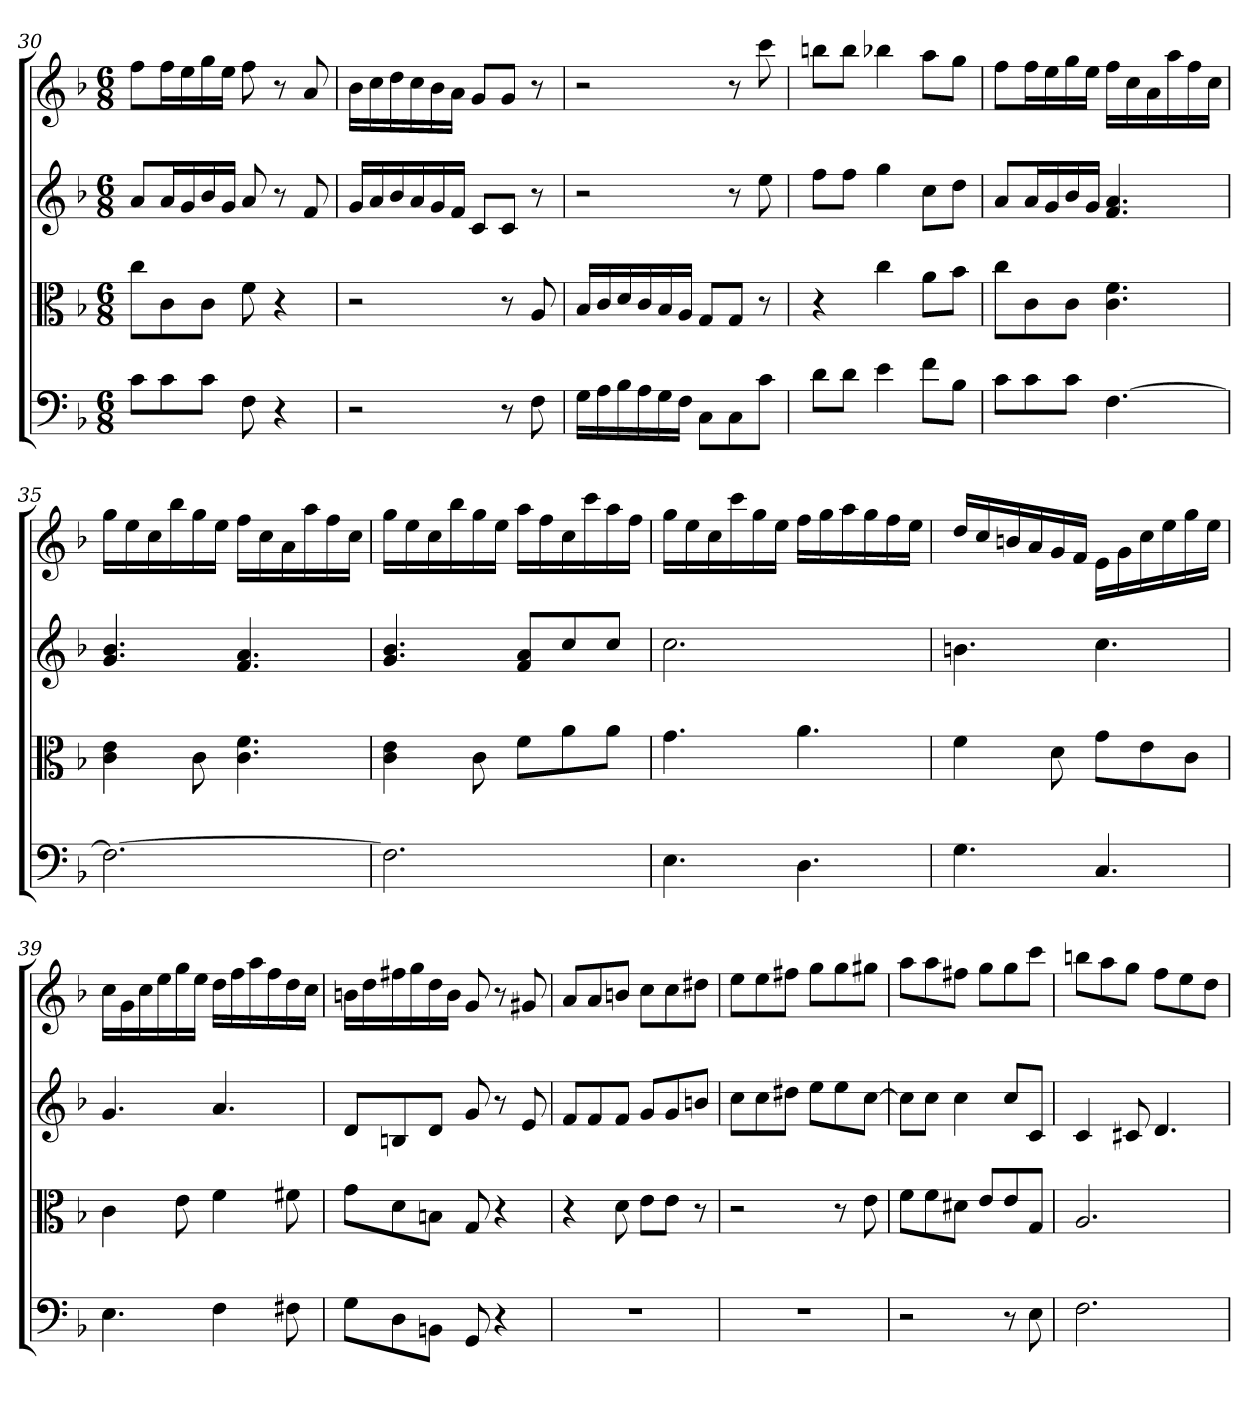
**kern	**kern	**kern	**kern
*part4	*part3	*part2	*part1
*staff4	*staff3	*staff2	*staff1
*clefF4	*clefC3	*	*
*k[b-]	*k[b-]	*k[b-]	*k[b-]
*F:	*F:	*F:	*F:
*M6/8	*M6/8	*M6/8	*M6/8
=30	=30	=30	=30
8c\L	8cc\L	8aL	8ffL
8c\	8c\	16aL	16ffL
.	.	16g	16ee
8c\J	8c\J	16b-	16gg
.	.	16gJJ	16eeJJ
8F	8f	8a	8ff
4r	4r	8r	8r
.	.	8f	8a
=31	=31	=31	=31
2r	2r	16gLL	16b-LL
.	.	16a	16cc
.	.	16b-	16dd
.	.	16a	16cc
.	.	16g	16b-
.	.	16fJJ	16aJJ
.	.	8cL	8gL
8r	8r	8cJ	8gJ
8F	8A	8r	8r
=32	=32	=32	=32
16G\LL	16B-/LL	2r	2r
16A\	16c/	.	.
16B-\	16d/	.	.
16A\	16c/	.	.
16G\	16B-/	.	.
16F\JJ	16A/JJ	.	.
8C\L	8G/L	.	.
8C\	8G/J	8r	8r
8c\J	8r	8ee	8ccc
=33	=33	=33	=33
8d\L	4r	8ffL	8bbnL
8d\J	.	8ffJ	8bbJ
4e	4cc	4gg	4bb-X
8f\L	8a\L	8ccL	8aaL
8B-\J	8b-\J	8ddJ	8ggJ
=34	=34	=34	=34
8c\L	8cc\L	8aL	8ffL
8c\	8c\	16aL	16ffL
.	.	16g	16ee
8c\J	8c\J	16b-	16gg
.	.	16gJJ	16eeJJ
[4.F	4.c 4.f	4.f 4.a	16ffLL
.	.	.	16cc
.	.	.	16a
.	.	.	16aa
.	.	.	16ff
.	.	.	16ccJJ
=35	=35	=35	=35
2.F_	4c 4e	4.g 4.b-	16ggLL
.	.	.	16ee
.	.	.	16cc
.	.	.	16bb-
.	8c	.	16gg
.	.	.	16eeJJ
.	4.c 4.f	4.f 4.a	16ffLL
.	.	.	16cc
.	.	.	16a
.	.	.	16aa
.	.	.	16ff
.	.	.	16ccJJ
=36	=36	=36	=36
2.F]	4c 4e	4.g 4.b-	16ggLL
.	.	.	16ee
.	.	.	16cc
.	.	.	16bb-
.	8c	.	16gg
.	.	.	16eeJJ
.	8f\L	8f 8aL	16aaLL
.	.	.	16ff
.	8a\	8cc	16cc
.	.	.	16ccc
.	8a\J	8ccJ	16aa
.	.	.	16ffJJ
=37	=37	=37	=37
4.E	4.g	2.cc	16ggLL
.	.	.	16ee
.	.	.	16cc
.	.	.	16ccc
.	.	.	16gg
.	.	.	16eeJJ
4.D	4.a	.	16ffLL
.	.	.	16gg
.	.	.	16aa
.	.	.	16gg
.	.	.	16ff
.	.	.	16eeJJ
=38	=38	=38	=38
4.G	4f	4.bn	16ddLL
.	.	.	16cc
.	.	.	16bn
.	.	.	16a
.	8d	.	16g
.	.	.	16fJJ
4.C	8g\L	4.cc	16eLL
.	.	.	16g
.	8e\	.	16cc
.	.	.	16ee
.	8c\J	.	16gg
.	.	.	16eeJJ
=39	=39	=39	=39
4.E	4c	4.g	16ccLL
.	.	.	16g
.	.	.	16cc
.	.	.	16ee
.	8e	.	16gg
.	.	.	16eeJJ
4F	4f	4.a	16ddLL
.	.	.	16ff
.	.	.	16aa
.	.	.	16ff
8F#X	8f#X	.	16dd
.	.	.	16ccJJ
=40	=40	=40	=40
8G\L	8g\L	8dL	16bnLL
.	.	.	16dd
8D\	8d\	8Bn	16ff#X
.	.	.	16gg
8BBn\J	8Bn\J	8dJ	16dd
.	.	.	16bJJ
8GG	8G	8g	8g
4r	4r	8r	8r
.	.	8e	8g#X
=41	=41	=41	=41
2.r	4r	8fL	8aL
.	.	8f	8a
.	8d	8fJ	8bnJ
.	8e\L	8gL	8ccL
.	8e\J	8g	8cc
.	8r	8bnJ	8dd#XJ
=42	=42	=42	=42
2.r	2r	8ccL	8eeL
.	.	8cc	8ee
.	.	8dd#XJ	8ff#XJ
.	.	8eeL	8ggL
.	8r	8ee	8gg
.	8e	[8ccJ	8gg#XJ
=43	=43	=43	=43
2r	8f\L	8ccL]	8aaL
.	8f\	8ccJ	8aa
.	8d#X\J	4cc	8ff#XJ
.	8e/L	.	8ggL
8r	8e/	8ccL	8gg
8E	8G/J	8cJ	8cccJ
=44	=44	=44	=44
2.F	2.A	4c	8bbnL
.	.	.	8aa
.	.	8c#X	8ggJ
.	.	4.d	8ffL
.	.	.	8ee
.	.	.	8ddJ
=	=	=	=
*-	*-	*-	*-
